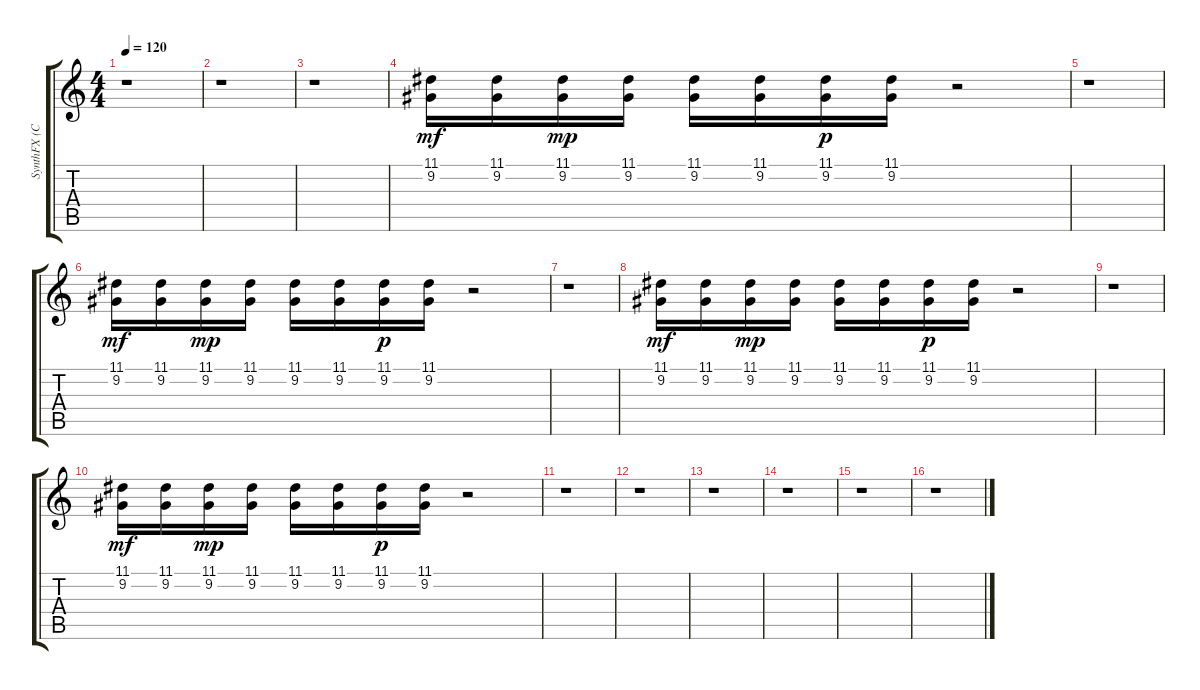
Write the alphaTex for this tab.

\track ("SynthFX (Crystal)" "SynthFX (C") {instrument fx3crystal}
\staff {score tabs}
\tuning (E4 B3 G3 D3 A2 E2) {hide}
\ts (4 4)
\tempo 120
\clef g2
\ks c
r.1{dy p} |
r.1 |
r.1 |
(11.1 9.2).16{dy mf} (11.1 9.2).16 (11.1 9.2).16{dy mp} (11.1 9.2).16 (11.1 9.2).16 (11.1 9.2).16 (11.1 9.2).16{dy p} (11.1 9.2).16 r.2 |
r.1 |
(11.1 9.2).16{dy mf} (11.1 9.2).16 (11.1 9.2).16{dy mp} (11.1 9.2).16 (11.1 9.2).16 (11.1 9.2).16 (11.1 9.2).16{dy p} (11.1 9.2).16 r.2 |
r.1 |
(11.1 9.2).16{dy mf} (11.1 9.2).16 (11.1 9.2).16{dy mp} (11.1 9.2).16 (11.1 9.2).16 (11.1 9.2).16 (11.1 9.2).16{dy p} (11.1 9.2).16 r.2 |
r.1 |
(11.1 9.2).16{dy mf} (11.1 9.2).16 (11.1 9.2).16{dy mp} (11.1 9.2).16 (11.1 9.2).16 (11.1 9.2).16 (11.1 9.2).16{dy p} (11.1 9.2).16 r.2 |
r.1 |
r.1 |
r.1 |
r.1 |
r.1 |
r.1
